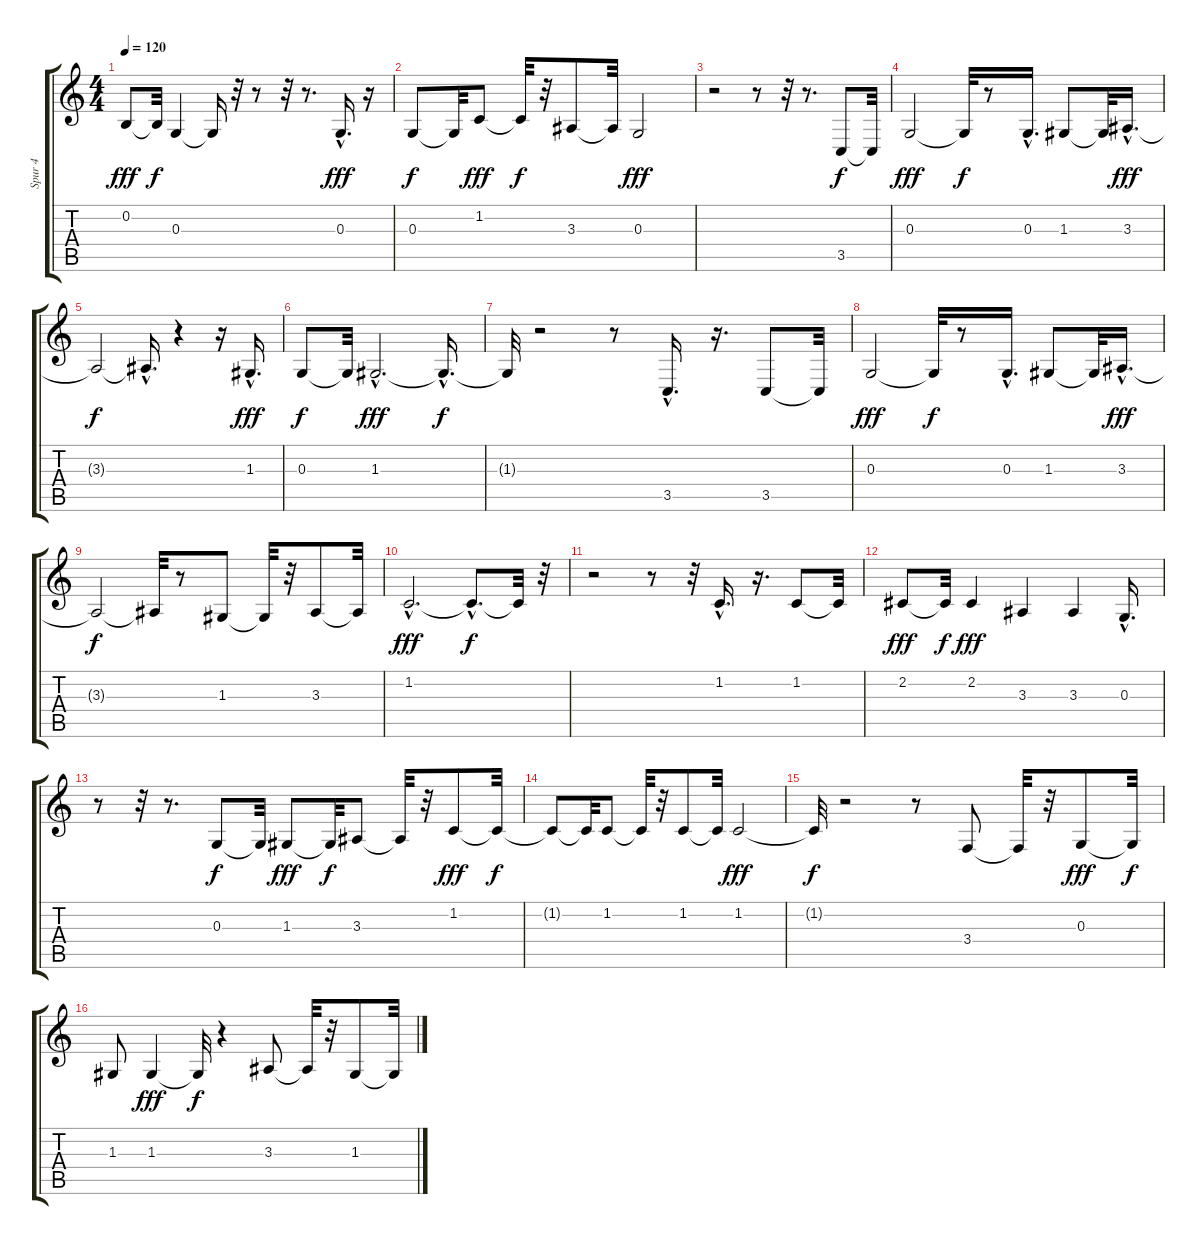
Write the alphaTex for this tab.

\track ("Spur 4" "Spur 4") {instrument pad1newage}
\staff {score tabs}
\tuning (E4 B3 G3 D3 A2 E2) {hide}
\ts (4 4)
\tempo 120
\clef g2
\ks c
0.2.8{dy fff} 0.2{t}.32{dy f} 0.3.4 0.3{t}.16 r.32 r.8 r.32 r.8{d} 0.3{hac}.16{d dy fff} r.16 |
0.3.8{dy f} 0.3{t}.32 1.2.8{dy fff} 1.2{t}.32{dy f} r.32 3.3.8 3.3{t}.32 0.3.2{dy fff} |
r.2 r.8 r.32 r.8{d} 3.5.8{dy f} 3.5{t}.32 |
0.3.2{dy fff} 0.3{t}.32{dy f} r.8 0.3{hac}.16{d} 1.3.8 1.3{t}.32 3.3{hac}.16{d dy fff} |
3.3{t}.2{dy f} 3.3{hac t}.16{d} r.4 r.16 1.3{hac}.16{d dy fff} |
0.3.8{dy f} 0.3{t}.32 1.3{hac}.2{d dy fff} 1.3{hac t}.16{d dy f} |
1.3{t}.32 r.2 r.8 3.5{hac}.16{d} r.16{d} 3.5.8 3.5{t}.32 |
0.3.2{dy fff} 0.3{t}.32{dy f} r.8 0.3{hac}.16{d} 1.3.8 1.3{t}.32 3.3{hac}.16{d dy fff} |
3.3{t}.2{dy f} 3.3{t}.32 r.8 1.3.8 1.3{t}.32 r.32 3.3.8 3.3{t}.32 |
1.2{hac}.2{d dy fff} 1.2{hac t}.8{d dy f} 1.2{t}.32 r.32 |
r.2 r.8 r.32 1.2{hac}.16{d} r.16{d} 1.2.8 1.2{t}.32 |
2.2.8{dy fff} 2.2{t}.32{dy f} 2.2.4{dy fff} 3.3.4 3.3.4 0.3{hac}.16{d} |
r.8 r.32 r.8{d} 0.3.8{dy f} 0.3{t}.32 1.3.8{dy fff} 1.3{t}.32{dy f} 3.3.8 3.3{t}.32 r.32 1.2.8{dy fff} 1.2{t}.32{dy f} |
1.2{t}.8 1.2{t}.32 1.2.8 1.2{t}.32 r.32 1.2.8 1.2{t}.32 1.2.2{dy fff} |
1.2{t}.32{dy f} r.2 r.8 3.4.8 3.4{t}.32 r.32 0.3.8{dy fff} 0.3{t}.32{dy f} |
1.3.8 1.3.4{dy fff} 1.3{t}.32{dy f} r.4 3.3.8 3.3{t}.32 r.32 1.3.8 1.3{t}.32
